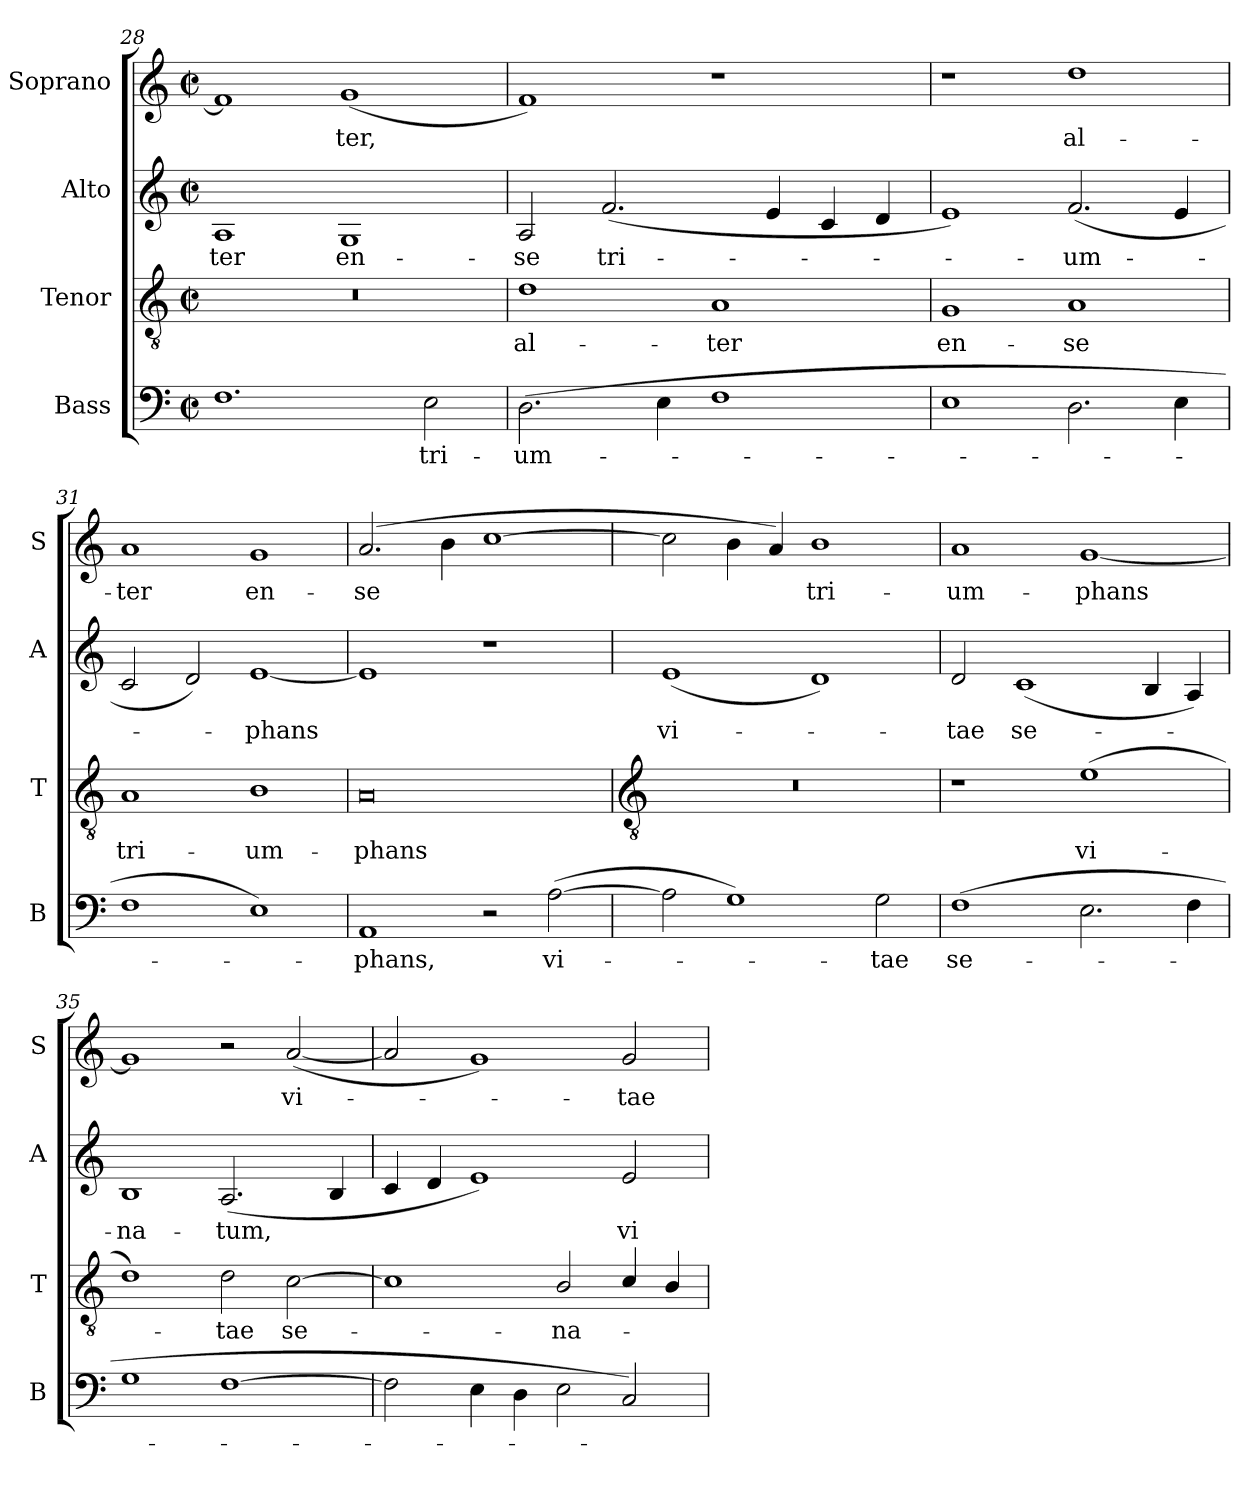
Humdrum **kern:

**kern	**text	**kern	**text	**kern	**text	**kern	**text
*part4	*part4	*part3	*part3	*part2	*part2	*part1	*part1
*staff4	*staff4	*staff3	*staff3	*staff2	*staff2	*staff1	*staff1
*I"Bass	*	*I"Tenor	*	*I"Alto	*	*I"Soprano	*
*I'B	*	*I'T	*	*I'A	*	*I'S	*
*clefF4	*	*clefGv2	*	*clefG2	*	*clefG2	*
*k[]	*	*k[]	*	*k[]	*	*k[]	*
*C:	*	*C:	*	*C:	*	*C:	*
*M4/2	*	*M4/2	*	*M4/2	*	*M4/2	*
*met(c|)	*	*met(c|)	*	*met(c|)	*	*met(c|)	*
=28	=28	=28	=28	=28	=28	=28	=28
!	!	!	!	!	!LO:LY:b	!	!
1.F	.	0r	.	1A	-ter	1f]	.
!	!	!	!	!	!LO:LY:b	!	!LO:LY:b
.	.	.	.	1G	en-	(<1g	ter,
!	!LO:LY:b	!	!	!	!	!	!
2E	tri-	.	.	.	.	.	.
=29	=29	=29	=29	=29	=29	=29	=29
!	!LO:LY:b	!	!LO:LY:b	!	!LO:LY:b	!	!
(>2.D	-um-	1d	al-	2A	-se	1f)	.
!	!	!	!	!	!LO:LY:b	!	!
.	.	.	.	(<2.f	tri-	.	.
4E	.	.	.	.	.	.	.
!	!	!	!LO:LY:b	!	!	!	!
1F	.	1A	-ter	.	.	1r	.
.	.	.	.	4e	.	.	.
.	.	.	.	4c	.	.	.
.	.	.	.	4d	.	.	.
=30	=30	=30	=30	=30	=30	=30	=30
!	!	!	!LO:LY:b	!	!	!	!
1E	.	1G	en-	1e)	.	1r	.
!	!	!	!LO:LY:b	!	!LO:LY:b	!	!LO:LY:b
2.D	.	1A	-se	(<2.f	um-	1dd	al-
4E	.	.	.	4e	.	.	.
=31	=31	=31	=31	=31	=31	=31	=31
!	!	!	!LO:LY:b	!	!	!	!LO:LY:b
1F	.	1A	tri-	2c	.	1a	-ter
.	.	.	.	2d)	.	.	.
!	!	!	!LO:LY:b	!	!LO:LY:b	!	!LO:LY:b
1E)	.	1B	-um-	[1e	phans	1g	en-
=32	=32	=32	=32	=32	=32	=32	=32
!	!LO:LY:b	!	!LO:LY:b	!	!	!	!LO:LY:b
1AA	phans,	0A	-phans	1e]	.	(>2.a	-se
.	.	.	.	.	.	4b	.
2r	.	.	.	1r	.	[1cc	.
!	!LO:LY:b	!	!	!	!	!	!
(>[2A	vi-	.	.	.	.	.	.
!!LO:LB:g=z
=33	=33	=33	=33	=33	=33	=33	=33
*	*	*clefGv2	*	*	*	*	*
!	!	!	!	!	!LO:LY:b	!	!
2A]	.	0r	.	(<1e	vi-	2cc]	.
1G)	.	.	.	.	.	4b	.
.	.	.	.	.	.	4a)	.
!	!	!	!	!	!	!	!LO:LY:b
.	.	.	.	1d)	.	1b	tri-
!	!LO:LY:b	!	!	!	!	!	!
2G	tae	.	.	.	.	.	.
=34	=34	=34	=34	=34	=34	=34	=34
!	!LO:LY:b	!	!	!	!LO:LY:b	!	!LO:LY:b
(>1F	se-	1r	.	2d	tae	1a	-um-
!	!	!	!	!	!LO:LY:b	!	!
.	.	.	.	(<1c	se-	.	.
!	!	!	!LO:LY:b	!	!	!	!LO:LY:b
2.E	.	(>1e	vi-	.	.	[1g	-phans
.	.	.	.	4B	.	.	.
4F	.	.	.	4A)	.	.	.
=35	=35	=35	=35	=35	=35	=35	=35
!	!	!	!	!	!LO:LY:b	!	!
1G	.	1d)	.	1B	na-	1g]	.
!	!	!	!LO:LY:b	!	!LO:LY:b	!	!
[1F	.	2d	tae	(<2.A	-tum,	2r	.
!	!	!	!LO:LY:b	!	!	!	!LO:LY:b
.	.	[2c	se-	.	.	(<[2a	vi-
.	.	.	.	4B	.	.	.
=36	=36	=36	=36	=36	=36	=36	=36
2F]	.	1c]	.	4c	.	2a]	.
.	.	.	.	4d	.	.	.
4E	.	.	.	1e)	.	1g)	.
4D	.	.	.	.	.	.	.
!	!	!	!LO:LY:b	!	!	!	!
2E	.	2B/	na-	.	.	.	.
!	!	!	!	!	!LO:LY:b	!	!LO:LY:b
2C)	.	4c/	.	2e	vi-	2g	tae
.	.	4B/	.	.	.	.	.
=	=	=	=	=	=	=	=
*-	*-	*-	*-	*-	*-	*-	*-
